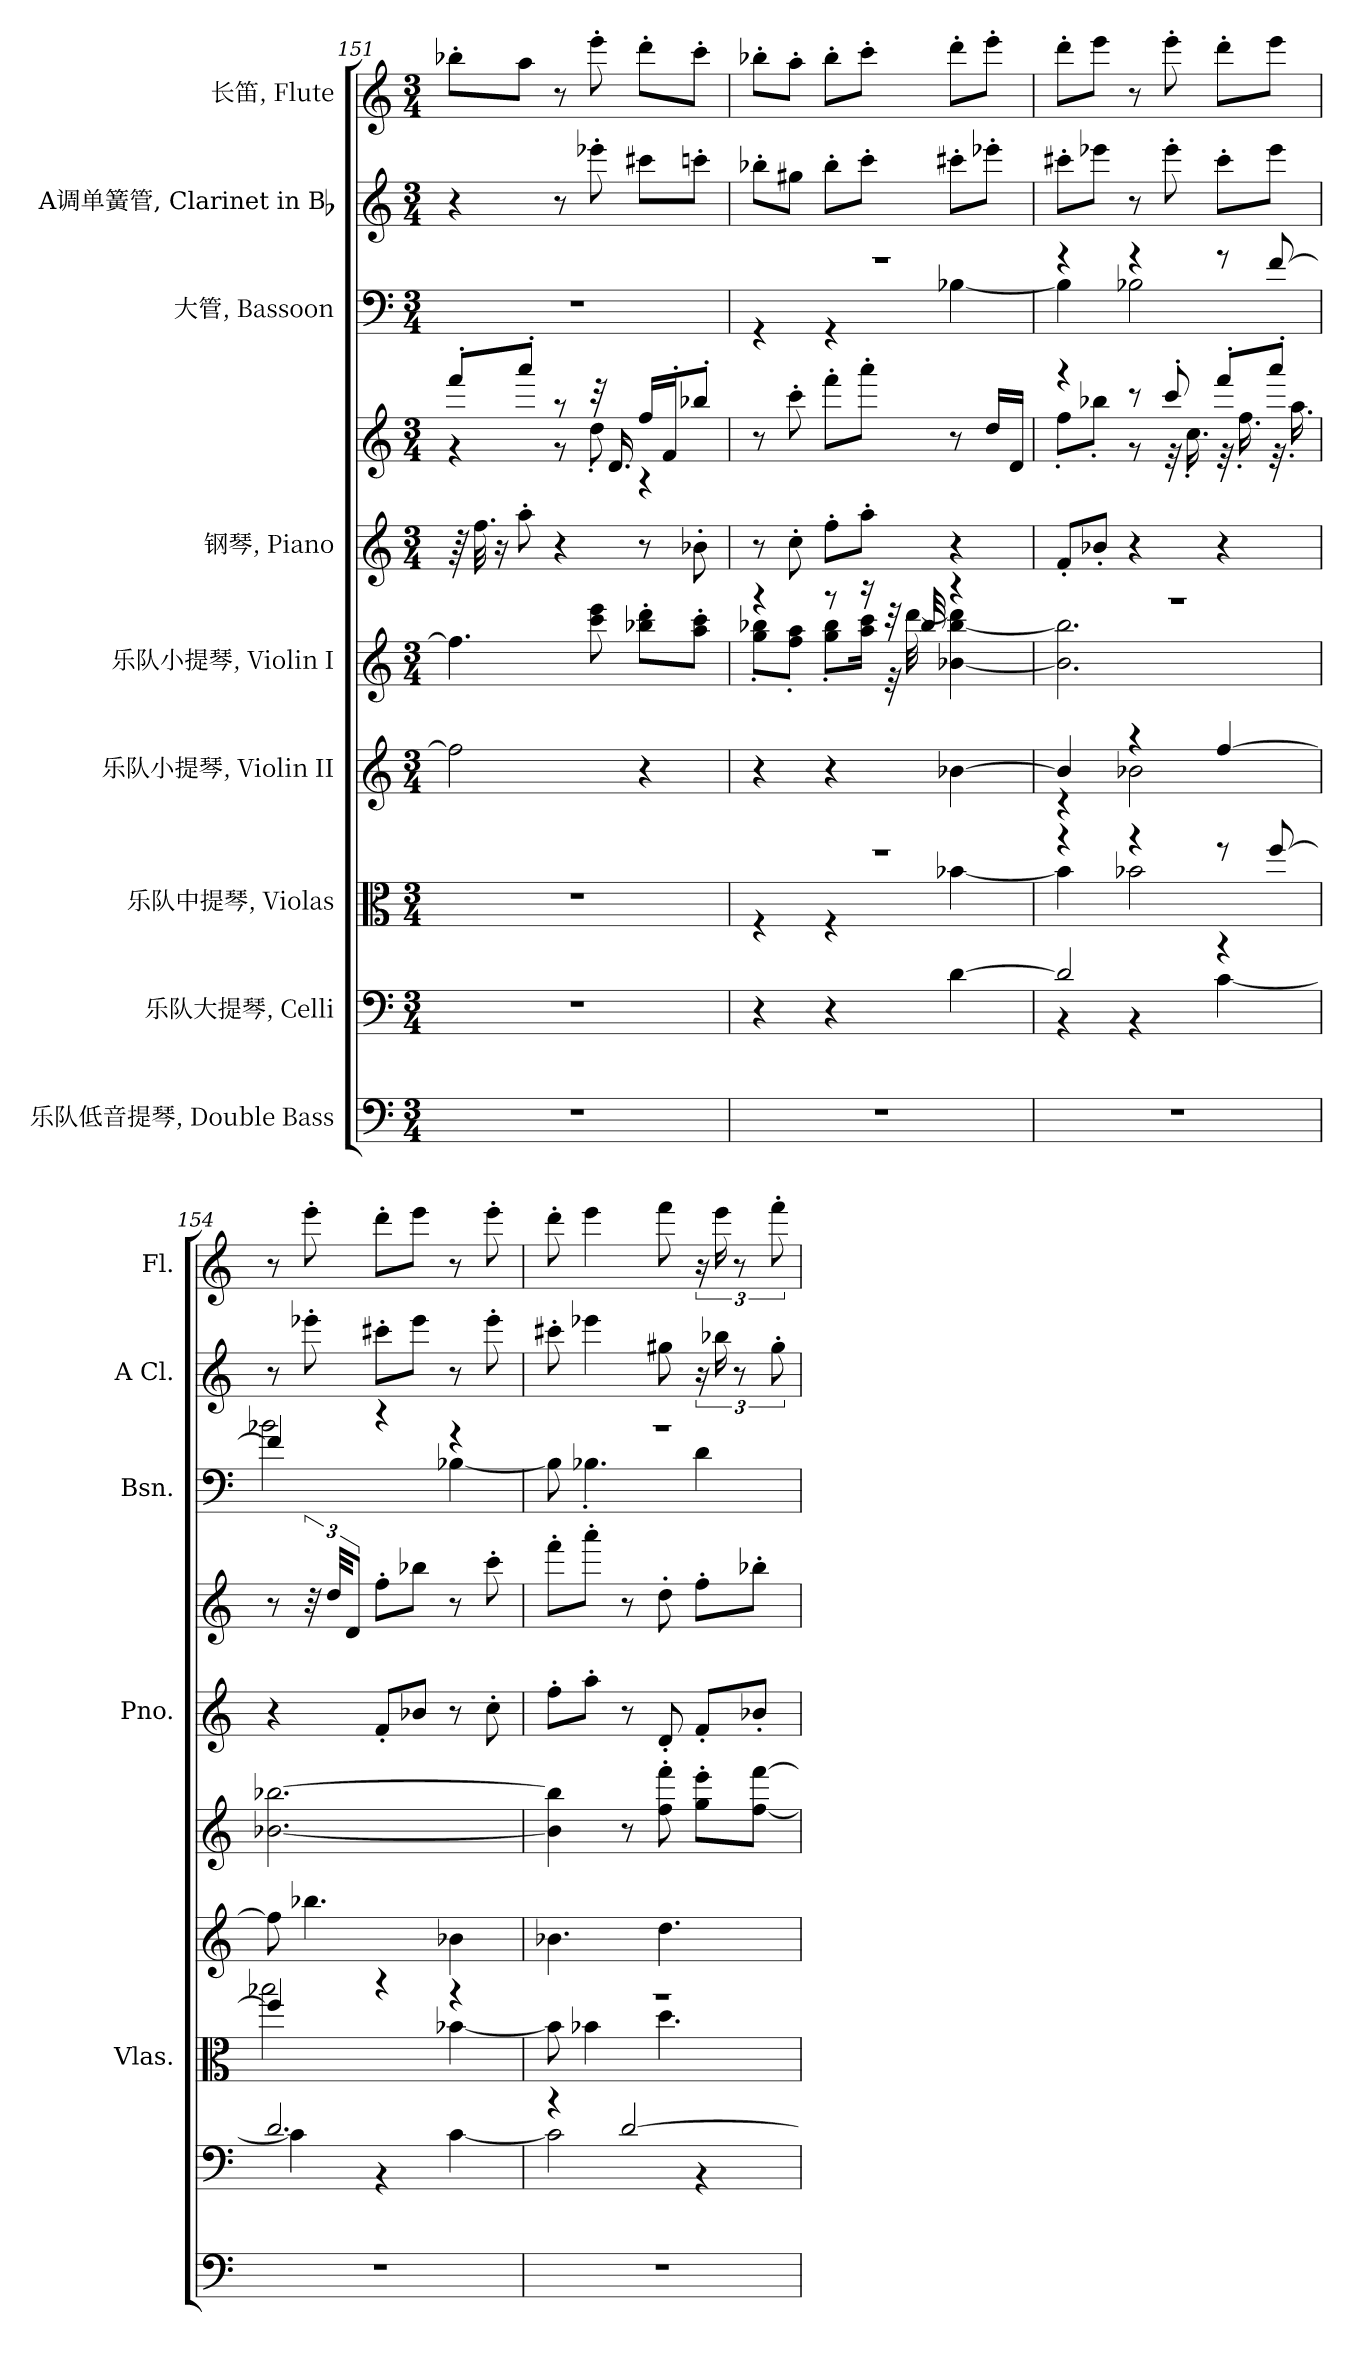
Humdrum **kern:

**kern	**kern	**kern	**kern	**kern	**kern	**kern	**kern	**kern	**kern
*part9	*part8	*part7	*part6	*part5	*part4	*part4	*part3	*part2	*part1
*staff10	*staff9	*staff8	*staff7	*staff6	*staff5	*staff4	*staff3	*staff2	*staff1
*I"乐队低音提琴, Double Bass	*I"乐队大提琴, Celli	*I"乐队中提琴, Violas	*I"乐队小提琴, Violin II	*I"乐队小提琴, Violin I	*I"钢琴, Piano	*	*I"大管, Bassoon	*I"A调单簧管, Clarinet in Bb	*I"长笛, Flute
*	*	*I'Vlas.	*	*	*I'Pno.	*	*I'Bsn.	*I'A Cl.	*I'Fl.
*clefF4	*clefF4	*clefC3	*clefG2	*clefG2	*clefG2	*clefG2	*clefF4	*clefG2	*clefG2
*ITrd7c12	*	*	*	*	*	*	*	*ITrd2c3	*
*k[]	*k[]	*k[]	*k[]	*k[]	*k[]	*k[]	*k[]	*k[f#c#g#]	*k[]
*M3/4	*M3/4	*M3/4	*M3/4	*M3/4	*M3/4	*M3/4	*M3/4	*M3/4	*M3/4
=151	=151	=151	=151	=151	=151	=151	=151	=151	=151
*	*	*	*	*	*	*^	*	*	*
2.r	2.r	2.r	2ff\]	4.ff\]	64r	8fff'/L	4r	2.r	4r	8bb-X'\L
.	.	.	.	.	32.ff\	.	.	.	.	.
.	.	.	.	.	16r	.	.	.	.	.
.	.	.	.	.	8aa'\	8aaa'/J	.	.	.	8aa\J
.	.	.	.	.	4r	8r	8r	.	8r	8r
.	.	.	.	8ccc\ 8eee\	.	32r	8dd'\	.	8cccn'\	8eee'\
.	.	.	.	.	.	16.d/	.	.	.	.
.	.	.	4r	8bb-X\' 8ddd\'L	8r	16ff/LL	4r	.	8aa#X\L	8ddd'\L
.	.	.	.	.	.	16f'/J	.	.	.	.
.	.	.	.	8aa\' 8ccc\'J	8b-X'\	8bb-X'/J	.	.	8aan'\J	8ccc'\J
*	*	*	*	*	*	*v	*v	*	*	*
=152	=152	=152	=152	=152	=152	=152	=152	=152	=152
*	*	*^	*	*^	*	*	*^	*	*
2.r	4r	2.r	4r	4r	4r	8gg\' 8bb-X\'L	8r	8r	2.r	4r	8ggn'\L	8bb-X'\L
.	.	.	.	.	.	8ff\' 8aa\'J	8cc'\	8ccc'\	.	.	8ee#X\J	8aa'\J
.	4r	.	4r	4r	8r	8gg\' 8bb-\'L	8ff'\L	8fff'\L	.	4r	8gg'\L	8bb-'\L
.	.	.	.	.	16r	16aa\ 16ccc\Jk	8aa'\J	8aaa'\J	.	.	8aa'\J	8ccc'\J
.	.	.	.	.	32r	32r	.	.	.	.	.	.
.	.	.	.	.	32bb-/	[32ddd\	.	.	.	.	.	.
.	[4d\	.	[4b-X\	[4b-X\	4r	[4b-X\ [4bb-\ 4ddd\]	4r	8r	.	[4B-X\	8aa#X'\L	8ddd'\L
.	.	.	.	.	.	.	.	16dd/LL	.	.	8cccn'\J	8eee'\J
.	.	.	.	.	.	.	.	16d/JJ	.	.	.	.
!!LO:PB:g=z
=153	=153	=153	=153	=153	=153	=153	=153	=153	=153	=153	=153	=153
*	*^	*	*	*^	*	*	*	*^	*	*	*	*
2.r	2d/]	4r	4r	4b-\]	4b-/]	4r	2.r	2.b-\] 2.bb-\]	8f'/L	4r	8ff'\L	4r	4B-\]	8aa#X'\L	8ddd'\L
.	.	.	.	.	.	.	.	.	8b-X'/J	.	8bb-X'\J	.	.	8cccn\J	8eee\J
.	.	4r	4r	2b-X\	4r	2b-X\	.	.	4r	8r	8r	4r	2B-X\	8r	8r
.	.	.	.	.	.	.	.	.	.	8ccc'/	32r	.	.	8ccc'\	8eee'\
.	.	.	.	.	.	.	.	.	.	.	16.cc'\	.	.	.	.
.	4r	[4c\	8r	.	[4ff/	.	.	.	4r	8fff'/L	32r	8r	.	8aa#'\L	8ddd'\L
.	.	.	.	.	.	.	.	.	.	.	16.ff'\	.	.	.	.
.	.	.	[8ff/	.	.	.	.	.	.	8aaa'/J	32r	[8f/	.	8ccc\J	8eee\J
.	.	.	.	.	.	.	.	.	.	.	16.aa'\	.	.	.	.
*	*	*	*	*	*v	*v	*	*	*	*v	*v	*	*	*	*
*	*	*	*	*	*	*v	*v	*	*	*	*	*	*
=154	=154	=154	=154	=154	=154	=154	=154	=154	=154	=154	=154	=154
2.r	2.d/	4c\]	4ff/]	2bb-X\	8ff\]	[2.b-X\ [2.bb-X\	4r	8r	4f/]	2b-X\	8r	8r
.	.	.	.	.	4.bb-X\	.	.	48r	.	.	8cccn'\	8eee'\
.	.	.	.	.	.	.	.	48dd/KKL	.	.	.	.
.	.	.	.	.	.	.	.	12d/J	.	.	.	.
.	.	4r	4r	.	.	.	8f'/L	8ff'\L	4r	.	8aa#X'\L	8ddd'\L
.	.	.	.	.	.	.	8b-X/J	8bb-X\J	.	.	8ccc\J	8eee\J
.	.	[4c\	4r	[4b-X\	4b-X\	.	8r	8r	4r	[4B-X\	8r	8r
.	.	.	.	.	.	.	8cc'\	8ccc'\	.	.	8ccc'\	8eee'\
=155	=155	=155	=155	=155	=155	=155	=155	=155	=155	=155	=155	=155
2.r	4r	2c\]	2.r	8b-\]	4.b-X\	4b-\] 4bb-\]	8ff'\L	8fff'\L	2.r	8B-\]	8aa#X'\	8ddd'\
.	.	.	.	4b-X\	.	.	8aa'\J	8aaa'\J	.	4.B-X'\	4cccn\	4eee\
.	[2d/	.	.	.	.	8r	8r	8r	.	.	.	.
.	.	.	.	4.dd\	4.dd\	8ff\' 8fff\'	8d'/	8dd'\	.	.	8ee#X\	8fff\
.	.	4r	.	.	.	8gg\' 8eee\'L	8f'/L	8ff'\L	.	4d\	24r	24r
.	.	.	.	.	.	.	.	.	.	.	24ggn\	24eee\
.	.	.	.	.	.	.	.	.	.	.	12r	12r
.	.	.	.	.	.	[8ff\ [8fff\J	8b-X'/J	8bb-X'\J	.	.	.	.
.	.	.	.	.	.	.	.	.	.	.	12ee#'\	12fff'\
*	*v	*v	*	*	*	*	*	*	*v	*v	*	*
*	*	*v	*v	*	*	*	*	*	*	*
=	=	=	=	=	=	=	=	=	=
*-	*-	*-	*-	*-	*-	*-	*-	*-	*-
